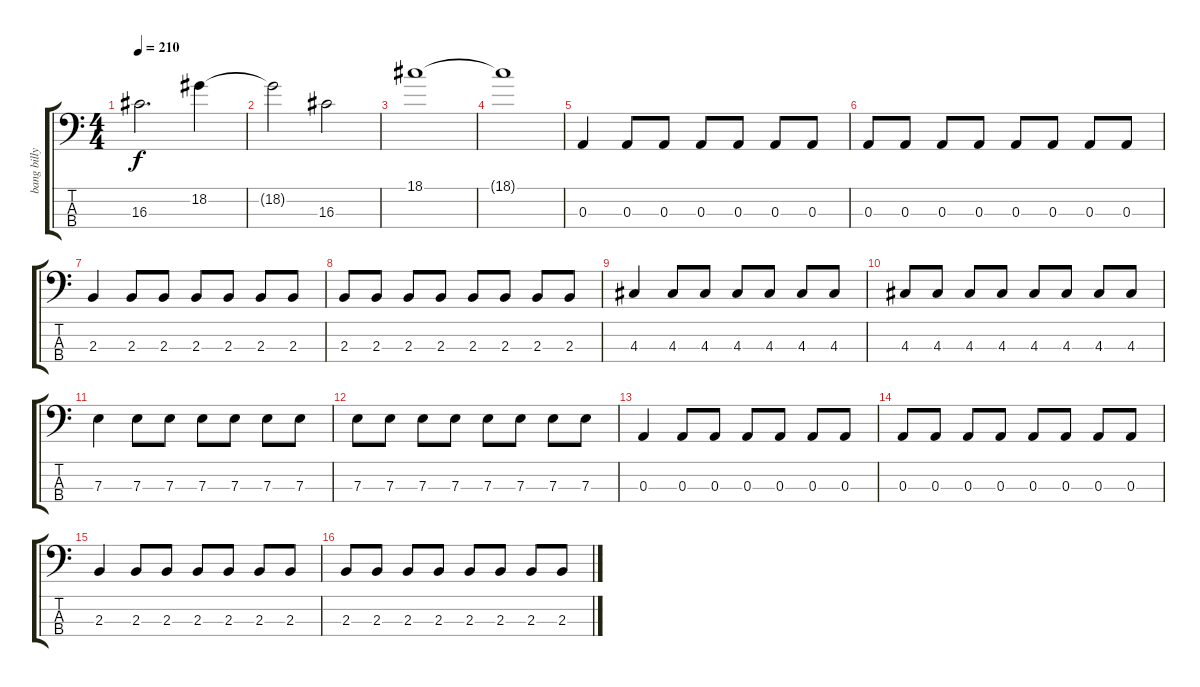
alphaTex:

\track ("bang billy" "bang billy") {instrument electricbassfinger}
\staff {score tabs}
\tuning (G2 D2 A1 E1) {hide}
\ts (4 4)
\tempo 210
\clef f4
\ks c
16.3.2{d dy f} 18.2.4 |
18.2{t}.2 16.3.2 |
18.1.1 |
18.1{t}.1 |
0.3.4 0.3.8 0.3.8 0.3.8 0.3.8 0.3.8 0.3.8 |
0.3.8 0.3.8 0.3.8 0.3.8 0.3.8 0.3.8 0.3.8 0.3.8 |
2.3.4 2.3.8 2.3.8 2.3.8 2.3.8 2.3.8 2.3.8 |
2.3.8 2.3.8 2.3.8 2.3.8 2.3.8 2.3.8 2.3.8 2.3.8 |
4.3.4 4.3.8 4.3.8 4.3.8 4.3.8 4.3.8 4.3.8 |
4.3.8 4.3.8 4.3.8 4.3.8 4.3.8 4.3.8 4.3.8 4.3.8 |
7.3.4 7.3.8 7.3.8 7.3.8 7.3.8 7.3.8 7.3.8 |
7.3.8 7.3.8 7.3.8 7.3.8 7.3.8 7.3.8 7.3.8 7.3.8 |
0.3.4 0.3.8 0.3.8 0.3.8 0.3.8 0.3.8 0.3.8 |
0.3.8 0.3.8 0.3.8 0.3.8 0.3.8 0.3.8 0.3.8 0.3.8 |
2.3.4 2.3.8 2.3.8 2.3.8 2.3.8 2.3.8 2.3.8 |
2.3.8 2.3.8 2.3.8 2.3.8 2.3.8 2.3.8 2.3.8 2.3.8
